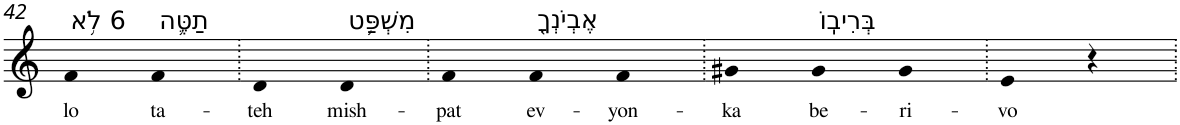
**kern	**text
*part1	*part1
*staff1	*staff1
*I"Piano	*
*I'Pno	*
!!LO:PB:g=z
*clefG2	*
*k[]	*
=42	=42
!LO:TX:a:t=6 לֹ֥א	!
!	!LO:LY:b
4f	lo
!LO:TX:a:t=תַטֶּ֛ה	!
!	!LO:LY:b
4f	ta-
=43.	=43.
!	!LO:LY:b
4d	-teh
!LO:TX:a:t=מִשְׁפַּ֥ט	!
!	!LO:LY:b
4d	mish-
=44.	=44.
!	!LO:LY:b
4f	-pat
!LO:TX:a:t=אֶבְיֹנְךָ֖	!
!	!LO:LY:b
4f	ev-
!	!LO:LY:b
4f	-yon-
=45.	=45.
!	!LO:LY:b
4g#X	-ka
!LO:TX:a:t=בְּרִיבֽוֹ	!
!	!LO:LY:b
4g#	be-
!	!LO:LY:b
4g#	-ri-
=46.	=46.
!	!LO:LY:b
4e	-vo
4r	.
=.	=.
*-	*-
